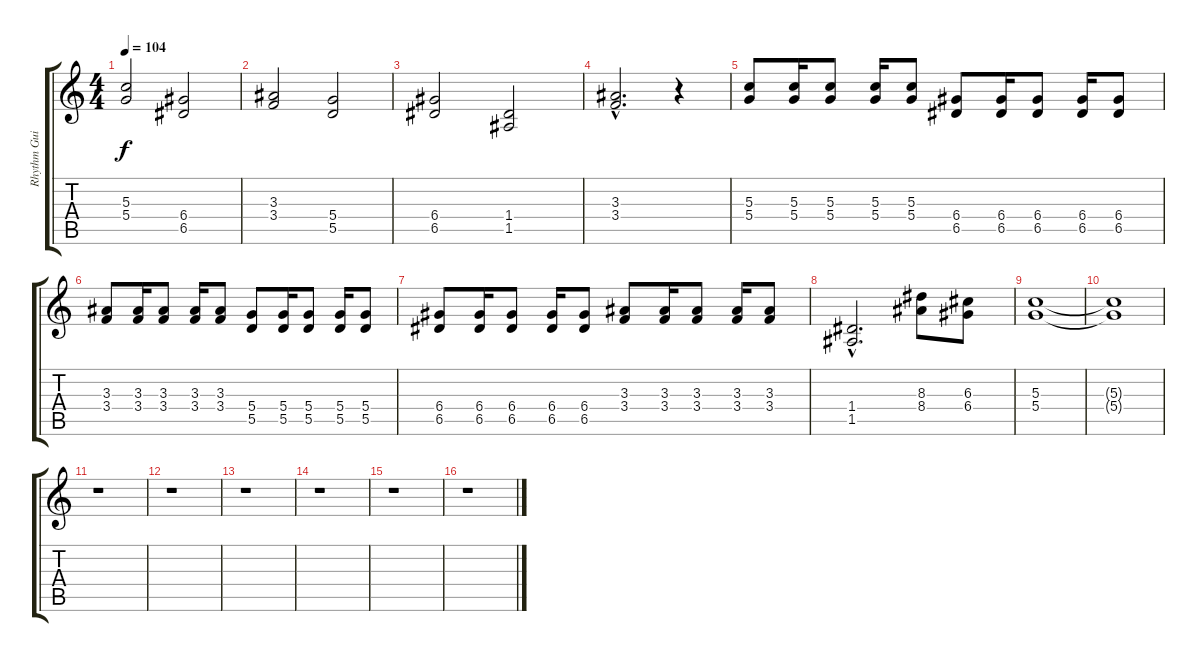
\track ("Rhythm Guitar" "Rhythm Gui") {instrument distortionguitar}
\staff {score tabs}
\tuning (E4 B3 G3 D3 A2 E2) {hide}
\ts (4 4)
\tempo 104
\clef g2
\ks c
(5.3 5.4).2{dy f instrument distortionguitar} (6.4 6.5).2 |
(3.3 3.4).2 (5.4 5.5).2 |
(6.4 6.5).2 (1.4 1.5).2 |
(3.3{hac} 3.4{hac}).2{d} r.4 |
(5.3 5.4).8 (5.3 5.4).16 (5.3 5.4).8 (5.3 5.4).16 (5.3 5.4).8 (6.4 6.5).8 (6.4 6.5).16 (6.4 6.5).8 (6.4 6.5).16 (6.4 6.5).8 |
(3.3 3.4).8 (3.3 3.4).16 (3.3 3.4).8 (3.3 3.4).16 (3.3 3.4).8 (5.4 5.5).8 (5.4 5.5).16 (5.4 5.5).8 (5.4 5.5).16 (5.4 5.5).8 |
(6.4 6.5).8 (6.4 6.5).16 (6.4 6.5).8 (6.4 6.5).16 (6.4 6.5).8 (3.3 3.4).8 (3.3 3.4).16 (3.3 3.4).8 (3.3 3.4).16 (3.3 3.4).8 |
(1.4{hac} 1.5{hac}).2{d} (8.3 8.4).8 (6.3 6.4).8 |
(5.3 5.4).1 |
(5.3{t} 5.4{t}).1 |
r.1 |
r.1 |
r.1 |
r.1 |
r.1 |
r.1
